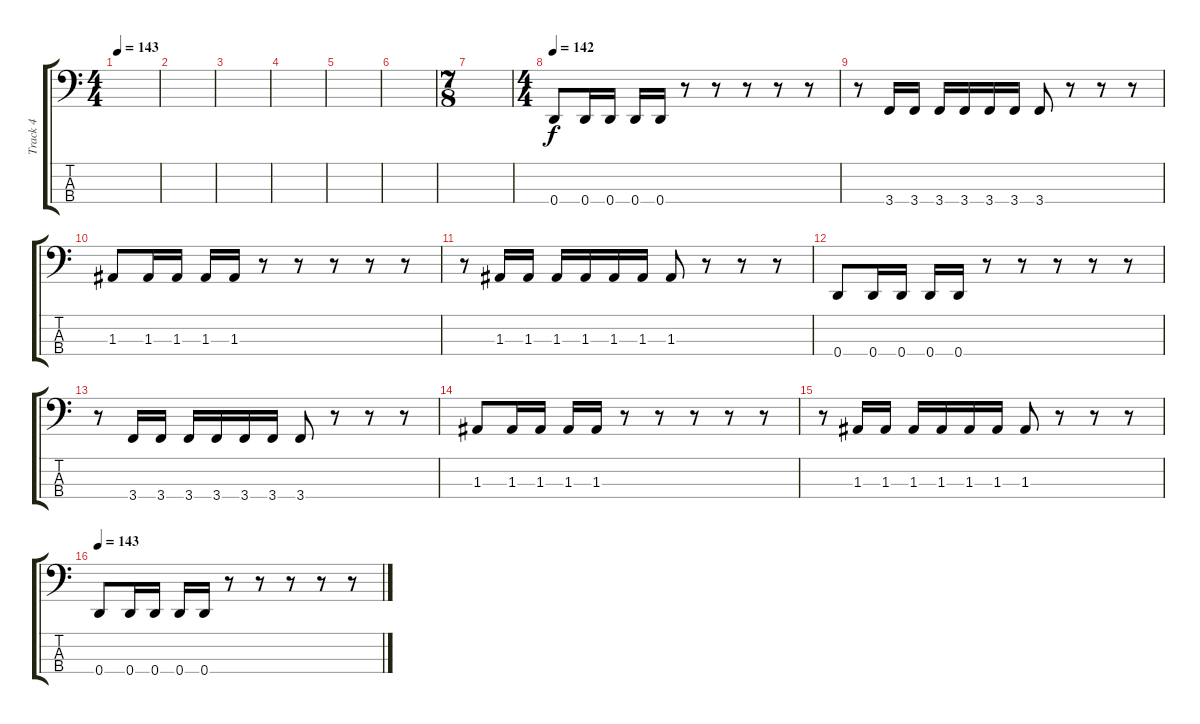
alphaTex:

\track ("Track 4" "Track 4") {instrument electricbasspick}
\staff {score tabs}
\tuning (G2 D2 A1 D1) {hide}
\ts (4 4)
\tempo 143
\clef f4
\ks c
|
|
|
|
|
|
\ts (7 8)
|
\ts (4 4)
\tempo 142
0.4.8 0.4.16 0.4.16 0.4.16 0.4.16 r.8 r.8 r.8 r.8 r.8 |
r.8 3.4.16 3.4.16 3.4.16 3.4.16 3.4.16 3.4.16 3.4.8 r.8 r.8 r.8 |
1.3.8 1.3.16 1.3.16 1.3.16 1.3.16 r.8 r.8 r.8 r.8 r.8 |
r.8 1.3.16 1.3.16 1.3.16 1.3.16 1.3.16 1.3.16 1.3.8 r.8 r.8 r.8 |
0.4.8 0.4.16 0.4.16 0.4.16 0.4.16 r.8 r.8 r.8 r.8 r.8 |
r.8 3.4.16 3.4.16 3.4.16 3.4.16 3.4.16 3.4.16 3.4.8 r.8 r.8 r.8 |
1.3.8 1.3.16 1.3.16 1.3.16 1.3.16 r.8 r.8 r.8 r.8 r.8 |
r.8 1.3.16 1.3.16 1.3.16 1.3.16 1.3.16 1.3.16 1.3.8 r.8 r.8 r.8 |
\tempo 142
\tempo 143
0.4.8 0.4.16 0.4.16 0.4.16 0.4.16 r.8 r.8 r.8 r.8 r.8
